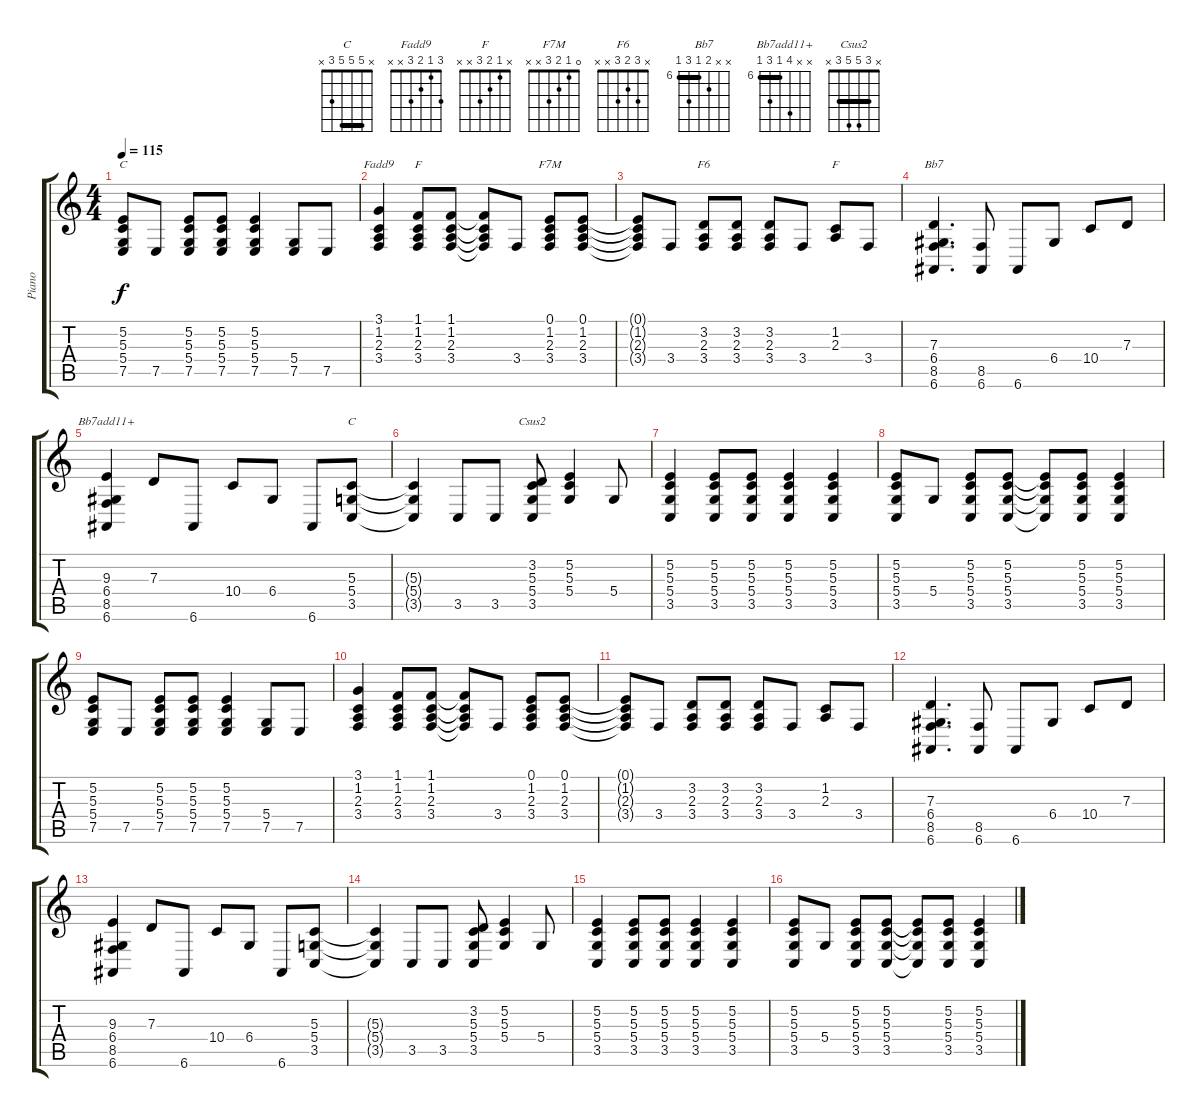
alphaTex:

\track ("Piano" "Piano") {instrument acousticgrandpiano}
\staff {score tabs}
\tuning (E4 B3 G3 D3 A2 E2) {hide}
\chord ("C" x 5 5 5 7 x) {firstfret 5 barre 5}
\chord ("Fadd9" 3 1 2 3 x x)
\chord ("F" 1 1 2 3 x x) {barre 1}
\chord ("F7M" 0 1 2 3 x x)
\chord ("F6" x 3 2 3 x x)
\chord ("F" x 1 2 3 x x)
\chord ("Bb7" x x 7 6 8 6) {firstfret 6 barre 6}
\chord ("Bb7add11+" x x 9 6 8 6) {firstfret 6 barre 6}
\chord ("C" x 5 5 5 3 x) {barre 5}
\chord ("Csus2" x 3 5 5 3 x) {barre 3}
\ts (4 4)
\tempo 115
\clef g2
\ks c
(5.2 5.3 5.4 7.5).8{ch "C" dy f} 7.5.8 (5.2 5.3 5.4 7.5).8 (5.2 5.3 5.4 7.5).8 (5.2 5.3 5.4 7.5).4 (5.4 7.5).8 7.5.8 |
(3.1 1.2 2.3 3.4).4{ch "Fadd9"} (1.1 1.2 2.3 3.4).8{ch "F"} (1.1 1.2 2.3 3.4).8 (1.1{t} 1.2{t} 2.3{t} 3.4{t}).8 3.4.8 (0.1 1.2 2.3 3.4).8{ch "F7M"} (0.1 1.2 2.3 3.4).8 |
(0.1{t} 1.2{t} 2.3{t} 3.4{t}).8 3.4.8 (3.2 2.3 3.4).8{ch "F6"} (3.2 2.3 3.4).8 (3.2 2.3 3.4).8 3.4.8 (1.2 2.3).8{ch "F"} 3.4.8 |
(7.3 6.4 8.5 6.6).4{d ch "Bb7"} (8.5 6.6).8 6.6.8 6.4.8 10.4.8 7.3.8 |
(9.3 6.4 8.5 6.6).4{ch "Bb7add11+"} 7.3.8 6.6.8 10.4.8 6.4.8 6.6.8 (5.3 5.4 3.5).8{ch "C"} |
(5.3{t} 5.4{t} 3.5{t}).4 3.5.8 3.5.8 (3.2 5.3 5.4 3.5).8{ch "Csus2"} (5.2 5.3 5.4).4 5.4.8 |
(5.2 5.3 5.4 3.5).4 (5.2 5.3 5.4 3.5).8 (5.2 5.3 5.4 3.5).8 (5.2 5.3 5.4 3.5).4 (5.2 5.3 5.4 3.5).4 |
(5.2 5.3 5.4 3.5).8 5.4.8 (5.2 5.3 5.4 3.5).8 (5.2 5.3 5.4 3.5).8 (5.2{t} 5.3{t} 5.4{t} 3.5{t}).8 (5.2 5.3 5.4 3.5).8 (5.2 5.3 5.4 3.5).4 |
(5.2 5.3 5.4 7.5).8 7.5.8 (5.2 5.3 5.4 7.5).8 (5.2 5.3 5.4 7.5).8 (5.2 5.3 5.4 7.5).4 (5.4 7.5).8 7.5.8 |
(3.1 1.2 2.3 3.4).4 (1.1 1.2 2.3 3.4).8 (1.1 1.2 2.3 3.4).8 (1.1{t} 1.2{t} 2.3{t} 3.4{t}).8 3.4.8 (0.1 1.2 2.3 3.4).8 (0.1 1.2 2.3 3.4).8 |
(0.1{t} 1.2{t} 2.3{t} 3.4{t}).8 3.4.8 (3.2 2.3 3.4).8 (3.2 2.3 3.4).8 (3.2 2.3 3.4).8 3.4.8 (1.2 2.3).8 3.4.8 |
(7.3 6.4 8.5 6.6).4{d} (8.5 6.6).8 6.6.8 6.4.8 10.4.8 7.3.8 |
(9.3 6.4 8.5 6.6).4 7.3.8 6.6.8 10.4.8 6.4.8 6.6.8 (5.3 5.4 3.5).8 |
(5.3{t} 5.4{t} 3.5{t}).4 3.5.8 3.5.8 (3.2 5.3 5.4 3.5).8 (5.2 5.3 5.4).4 5.4.8 |
(5.2 5.3 5.4 3.5).4 (5.2 5.3 5.4 3.5).8 (5.2 5.3 5.4 3.5).8 (5.2 5.3 5.4 3.5).4 (5.2 5.3 5.4 3.5).4 |
(5.2 5.3 5.4 3.5).8 5.4.8 (5.2 5.3 5.4 3.5).8 (5.2 5.3 5.4 3.5).8 (5.2{t} 5.3{t} 5.4{t} 3.5{t}).8 (5.2 5.3 5.4 3.5).8 (5.2 5.3 5.4 3.5).4
